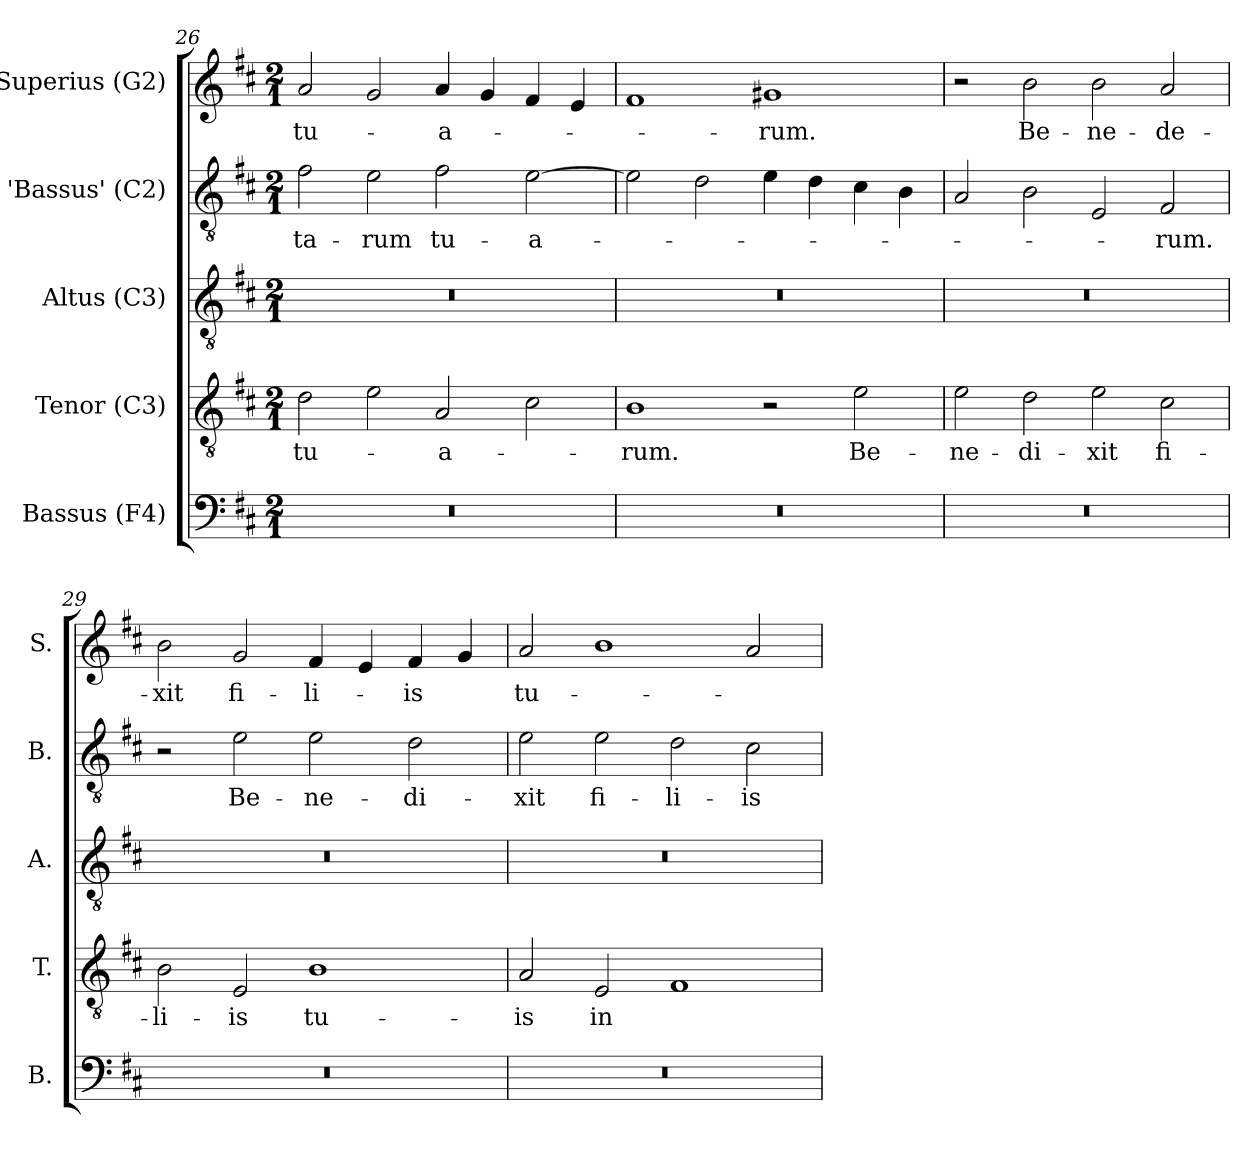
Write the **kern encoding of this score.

**kern	**kern	**text	**kern	**kern	**text	**kern	**text
*part5	*part4	*part4	*part3	*part2	*part2	*part1	*part1
*staff5	*staff4	*staff4	*staff3	*staff2	*staff2	*staff1	*staff1
*I"Bassus (F4)	*I"Tenor (C3)	*	*I"Altus (C3)	*I"'Bassus' (C2)	*	*I"Superius (G2)	*
*I'B.	*I'T.	*	*I'A.	*I'B.	*	*I'S.	*
*clefF4	*clefGv2	*	*clefGv2	*clefGv2	*	*clefG2	*
*	*	*	*ITrd7c12	*ITrd7c12	*	*	*
*k[f#c#]	*k[f#c#]	*	*k[f#c#]	*k[f#c#]	*	*k[f#c#]	*
*D:	*D:	*	*D:	*D:	*	*D:	*
*M2/1	*M2/1	*	*M2/1	*M2/1	*	*M2/1	*
=26	=26	=26	=26	=26	=26	=26	=26
!LO:N:vis=1	!	!	!	!	!	!	!
!	!	!LO:LY:b:color=#000000	!LO:N:vis=1	!	!	!	!
!	!	!	!	!	!LO:LY:b:color=#000000	!	!
!	!	!	!	!	!	!	!LO:LY:b:color=#000000
0r	2di\	tu-	0r	2F#i\	-ta-	2ai/	tu-
!	!	!	!	!	!LO:LY:b:color=#000000	!	!
.	2ei\	.	.	2Ei\	-rum	2gi/	.
!	!	!LO:LY:b:color=#000000	!	!	!	!	!
!	!	!	!	!	!LO:LY:b:color=#000000	!	!
!	!	!	!	!	!	!	!LO:LY:b:color=#000000
.	2Ai/	-a-	.	2F#i\	tu-	4ai/	-a-
.	.	.	.	.	.	4gi/	.
!	!	!	!	!	!LO:LY:b:color=#000000	!	!
.	2c#i\	.	.	[2Ei\	-a-	4f#i/	.
.	.	.	.	.	.	4ei/	.
=27	=27	=27	=27	=27	=27	=27	=27
!LO:N:vis=1	!	!	!	!	!	!	!
!	!	!LO:LY:b:color=#000000	!LO:N:vis=1	!	!	!	!
0r	1Bi	-rum.	0r	2Ei\]	.	1f#i	.
.	.	.	.	2Di\	.	.	.
!	!	!	!	!	!	!	!LO:LY:b:color=#000000
.	2r	.	.	4Ei\	.	1g#Xi	-rum.
.	.	.	.	4Di\	.	.	.
!	!	!LO:LY:b:color=#000000	!	!	!	!	!
.	2ei\	Be-	.	4C#i\	.	.	.
.	.	.	.	4BBi\	.	.	.
=28	=28	=28	=28	=28	=28	=28	=28
!LO:N:vis=1	!	!	!	!	!	!	!
!	!	!LO:LY:b:color=#000000	!LO:N:vis=1	!	!	!	!
0r	2ei\	-ne-	0r	2AAi/	.	2r	.
!	!	!LO:LY:b:color=#000000	!	!	!	!	!
!	!	!	!	!	!	!	!LO:LY:b:color=#000000
.	2di\	-di-	.	2BBi\	.	2bi\	Be-
!	!	!LO:LY:b:color=#000000	!	!	!	!	!
!	!	!	!	!	!	!	!LO:LY:b:color=#000000
.	2ei\	-xit	.	2EEi/	.	2bi\	-ne-
!	!	!LO:LY:b:color=#000000	!	!	!	!	!
!	!	!	!	!	!LO:LY:b:color=#000000	!	!
!	!	!	!	!	!	!	!LO:LY:b:color=#000000
.	2c#i\	fi-	.	2FF#i/	-rum.	2ai/	-de-
=29	=29	=29	=29	=29	=29	=29	=29
!LO:N:vis=1	!	!	!	!	!	!	!
!	!	!LO:LY:b:color=#000000	!LO:N:vis=1	!	!	!	!
!	!	!	!	!	!	!	!LO:LY:b:color=#000000
0r	2Bi\	-li-	0r	2r	.	2bi\	-xit
!	!	!LO:LY:b:color=#000000	!	!	!	!	!
!	!	!	!	!	!LO:LY:b:color=#000000	!	!
!	!	!	!	!	!	!	!LO:LY:b:color=#000000
.	2Ei/	-is	.	2Ei\	Be-	2gi/	fi-
!	!	!LO:LY:b:color=#000000	!	!	!	!	!
!	!	!	!	!	!LO:LY:b:color=#000000	!	!
!	!	!	!	!	!	!	!LO:LY:b:color=#000000
.	1Bi	tu-	.	2Ei\	-ne-	4f#i/	-li-
.	.	.	.	.	.	4ei/	.
!	!	!	!	!	!LO:LY:b:color=#000000	!	!
!	!	!	!	!	!	!	!LO:LY:b:color=#000000
.	.	.	.	2Di\	-di-	4f#i/	-is
.	.	.	.	.	.	4gi/	.
!!LO:LB:g=z
=30	=30	=30	=30	=30	=30	=30	=30
!LO:N:vis=1	!	!	!	!	!	!	!
!	!	!LO:LY:b:color=#000000	!LO:N:vis=1	!	!	!	!
!	!	!	!	!	!LO:LY:b:color=#000000	!	!
!	!	!	!	!	!	!	!LO:LY:b:color=#000000
0r	2Ai/	-is	0r	2Ei\	-xit	2ai/	tu-
!	!	!LO:LY:b:color=#000000	!	!	!	!	!
!	!	!	!	!	!LO:LY:b:color=#000000	!	!
.	2Ei/	in	.	2Ei\	fi-	1bi	.
!	!	!	!	!	!LO:LY:b:color=#000000	!	!
.	1F#i	.	.	2Di\	-li-	.	.
!	!	!	!	!	!LO:LY:b:color=#000000	!	!
.	.	.	.	2C#i\	-is	2ai/	.
=	=	=	=	=	=	=	=
*-	*-	*-	*-	*-	*-	*-	*-
